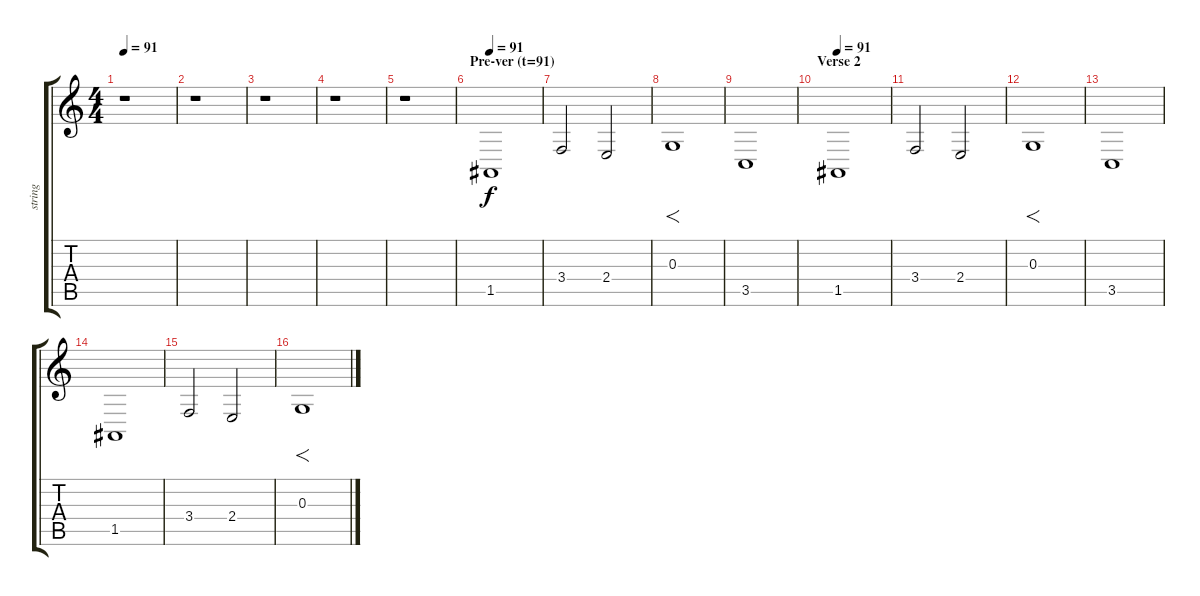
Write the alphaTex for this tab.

\track ("string" "string") {instrument stringensemble1}
\staff {score tabs}
\tuning (E4 B3 G3 D3 A2 E2) {hide}
\ts (4 4)
\tempo 91
\clef g2
\ks c
r.1{dy f} |
r.1 |
r.1 |
r.1 |
r.1 |
\section ("" "Pre-ver (t=91)")
\tempo 91
1.5.1{volume 8 balance 8 instrument stringensemble1} |
3.4.2 2.4.2 |
0.3.1{f} |
3.5.1 |
\section ("" "Verse 2")
\tempo 91
1.5.1{volume 8 balance 8 instrument stringensemble1} |
3.4.2 2.4.2 |
0.3.1{f} |
3.5.1 |
1.5.1 |
3.4.2 2.4.2 |
0.3.1{f}
